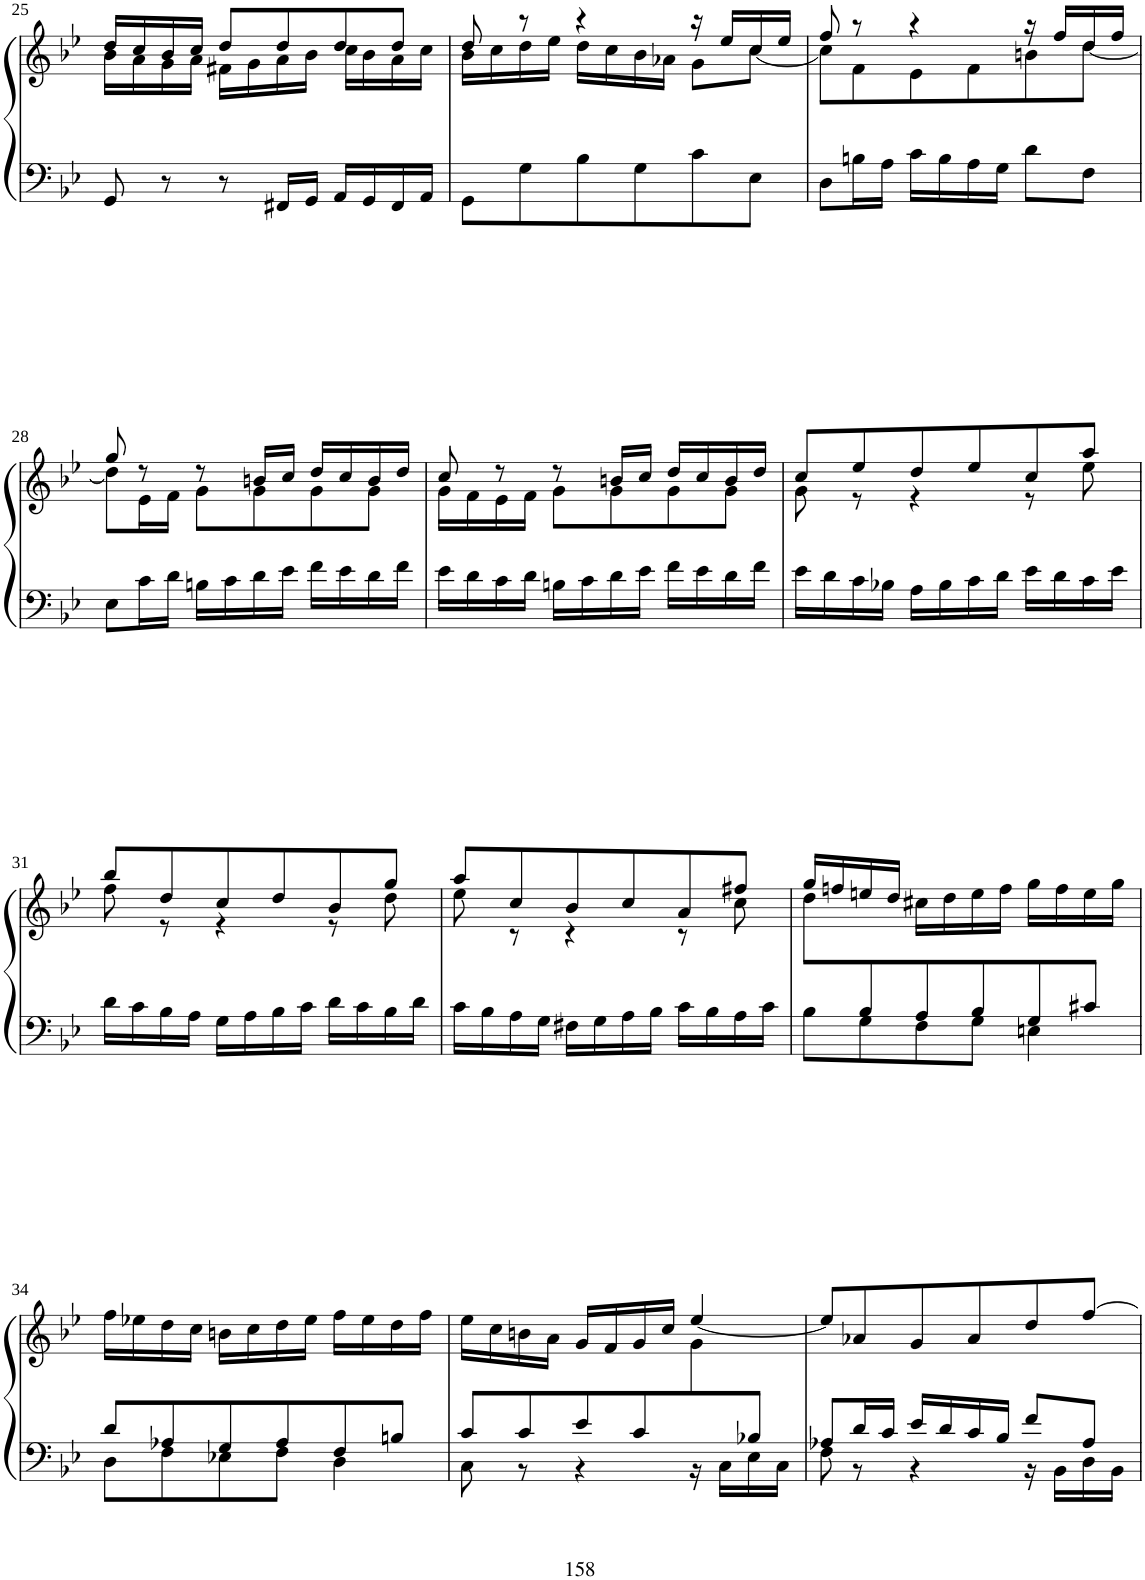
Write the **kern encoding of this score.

**kern	**kern
*part1	*part1
*staff2	*staff1
*I"Piano	*
*I'Pno	*
!!LO:PB:g=z
*clefF4	*clefG2
*k[b-e-]	*k[b-e-]
*M3/4	*M3/4
=25	=25
*	*^
8GG/	16dd/LL	16b-\LL
.	16cc/	16a\
8r	16b-/	16g\
.	16cc/JJ	16a\JJ
8r	8dd/L	16f#X\LL
.	.	16g\
16FF#X/LL	8dd/	16a\
16GG/JJ	.	16b-\JJ
16AA/LL	8dd/	16cc\LL
16GG/	.	16b-\
16FF#/	8dd/J	16a\
16AA/JJ	.	16cc\JJ
=26	=26	=26
8GG\L	8dd/	16b-\LL
.	.	16cc\
8G\	8r	16dd\
.	.	16ee-\JJ
8B-\	4r	16dd\LL
.	.	16cc\
8G\	.	16b-\
.	.	16a-X\JJ
8c\	16r	8g\L
.	16ee-/LL	.
8E-\J	16cc/	[8cc\J
.	16ee-/JJ	.
=27	=27	=27
8D\L	8ff/	8cc\L]
16Bn\L	8r	8f\
16A\JJ	.	.
16c\LL	4r	8e-\
16B\	.	.
16A\	.	8f\
16G\JJ	.	.
8d\L	16r	8bn\
.	16ff/LL	.
8F\J	16dd/	[8dd\J
.	16ff/JJ	.
!!LO:LB:g=z	!!
=28	=28	=28
8E-\L	8gg/	8dd\L]
16c\L	8r	16e-\L
16d\JJ	.	16f\JJ
16Bn\LL	8r	8g\L
16c\	.	.
16d\	16bn/LL	8g\
16e-\JJ	16cc/JJ	.
16f\LL	16dd/LL	8g\
16e-\	16cc/	.
16d\	16b/	8g\J
16f\JJ	16dd/JJ	.
=29	=29	=29
16e-\LL	8cc/	16g\LL
16d\	.	16f\
16c\	8r	16e-\
16d\JJ	.	16f\JJ
16Bn\LL	8r	8g\L
16c\	.	.
16d\	16bn/LL	8g\
16e-\JJ	16cc/JJ	.
16f\LL	16dd/LL	8g\
16e-\	16cc/	.
16d\	16b/	8g\J
16f\JJ	16dd/JJ	.
=30	=30	=30
16e-\LL	8cc/L	8g\
16d\	.	.
16c\	8ee-/	8r
16B-X\JJ	.	.
16A\LL	8dd/	4r
16B-\	.	.
16c\	8ee-/	.
16d\JJ	.	.
16e-\LL	8cc/	8r
16d\	.	.
16c\	8aa/J	8ee-\
16e-\JJ	.	.
!!LO:LB:g=z	!!
=31	=31	=31
16d\LL	8bb-/L	8ff\
16c\	.	.
16B-\	8dd/	8r
16A\JJ	.	.
16G\LL	8cc/	4r
16A\	.	.
16B-\	8dd/	.
16c\JJ	.	.
16d\LL	8b-/	8r
16c\	.	.
16B-\	8gg/J	8dd\
16d\JJ	.	.
=32	=32	=32
16c\LL	8aa/L	8ee-\
16B-\	.	.
16A\	8cc/	8r
16G\JJ	.	.
16F#X\LL	8b-/	4r
16G\	.	.
16A\	8cc/	.
16B-\JJ	.	.
16c\LL	8a/	8r
16B-\	.	.
16A\	8ff#X/J	8cc\
16c\JJ	.	.
=33	=33	=33
*^	*	*
8ryy	8B-\L	16gg/LL	8dd\L
.	.	16ffn/	.
8B-/	8G\	16een/	2ryy
.	.	16dd/JJ	.
8A/	8F\	16cc#X\LL	.
.	.	16dd\	.
8B-/	8G\J	16ee\	.
.	.	16ff\JJ	.
8G/	4En\	16gg\LL	.
.	.	16ff\	.
8c#X/J	.	16ee\	8ryy
.	.	16gg\JJ	.
*	*	*v	*v
!!LO:LB:g=z
=34	=34	=34
8d/L	8D\L	16ff\LL
.	.	16ee-X\
8A-X/	8F\	16dd\
.	.	16cc\JJ
8G/	8E-X\	16bn\LL
.	.	16cc\
8A-/	8F\J	16dd\
.	.	16ee-\JJ
8F/	4D\	16ff\LL
.	.	16ee-\
8Bn/J	.	16dd\
.	.	16ff\JJ
=35	=35	=35
*	*	*^
8c/L	8C\	16ee-\LL	2ryy
.	.	16cc\	.
8c/	8r	16bn\	.
.	.	16a\JJ	.
8e-/	4r	16g/LL	.
.	.	16f/	.
8c/	.	16g/	.
.	.	16cc/JJ	.
8ryy	16r	[4ee-/	8g\
.	16C\LL	.	.
8B-X/J	16E-\	.	8ryy
.	16C\JJ	.	.
*	*	*v	*v
=36	=36	=36
8A-X/L	8F\	8ee-/L]
16d/L	8r	8a-X/
16c/JJ	.	.
16e-/LL	4r	8g/
16d/	.	.
16c/	.	8a-/
16B-/JJ	.	.
8f/L	16r	8dd/
.	16BB-\LL	.
8A-/J	16D\	[8ff/J
.	16BB-\JJ	.
*v	*v	*
=	=
*-	*-
